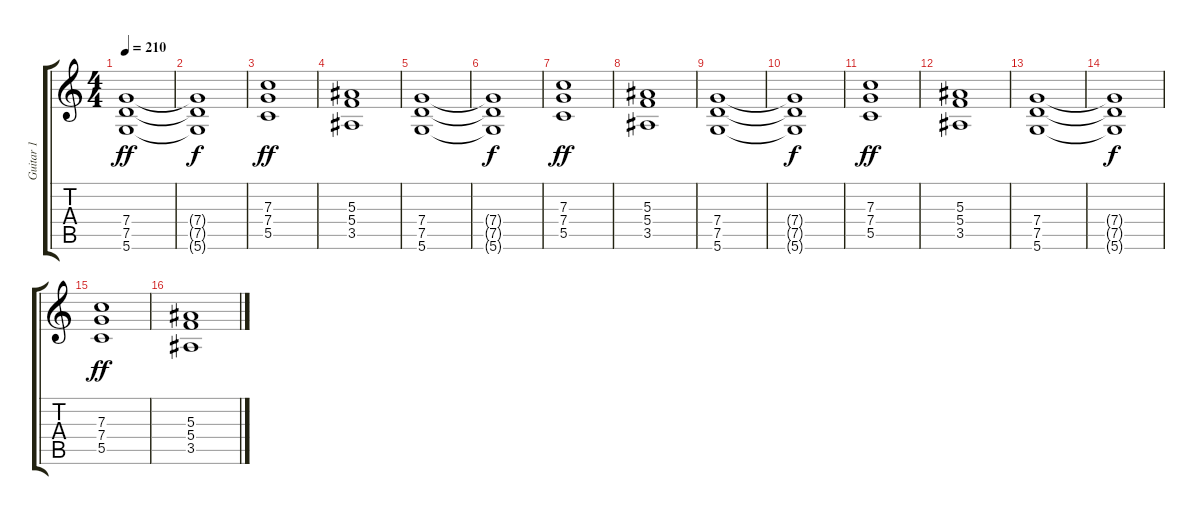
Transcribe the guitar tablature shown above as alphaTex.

\track ("Guitar 1" "Guitar 1") {instrument distortionguitar}
\staff {score tabs}
\tuning (D4 A3 F3 C3 G2 D2) {hide}
\ts (4 4)
\tempo 210
\clef g2
\ks c
(7.4 7.5 5.6).1{dy ff} |
(7.4{t} 7.5{t} 5.6{t}).1{dy f} |
(7.3 7.4 5.5).1{dy ff} |
(5.3 5.4 3.5).1 |
(7.4 7.5 5.6).1 |
(7.4{t} 7.5{t} 5.6{t}).1{dy f} |
(7.3 7.4 5.5).1{dy ff} |
(5.3 5.4 3.5).1 |
(7.4 7.5 5.6).1 |
(7.4{t} 7.5{t} 5.6{t}).1{dy f} |
(7.3 7.4 5.5).1{dy ff} |
(5.3 5.4 3.5).1 |
(7.4 7.5 5.6).1 |
(7.4{t} 7.5{t} 5.6{t}).1{dy f} |
(7.3 7.4 5.5).1{dy ff} |
(5.3 5.4 3.5).1
